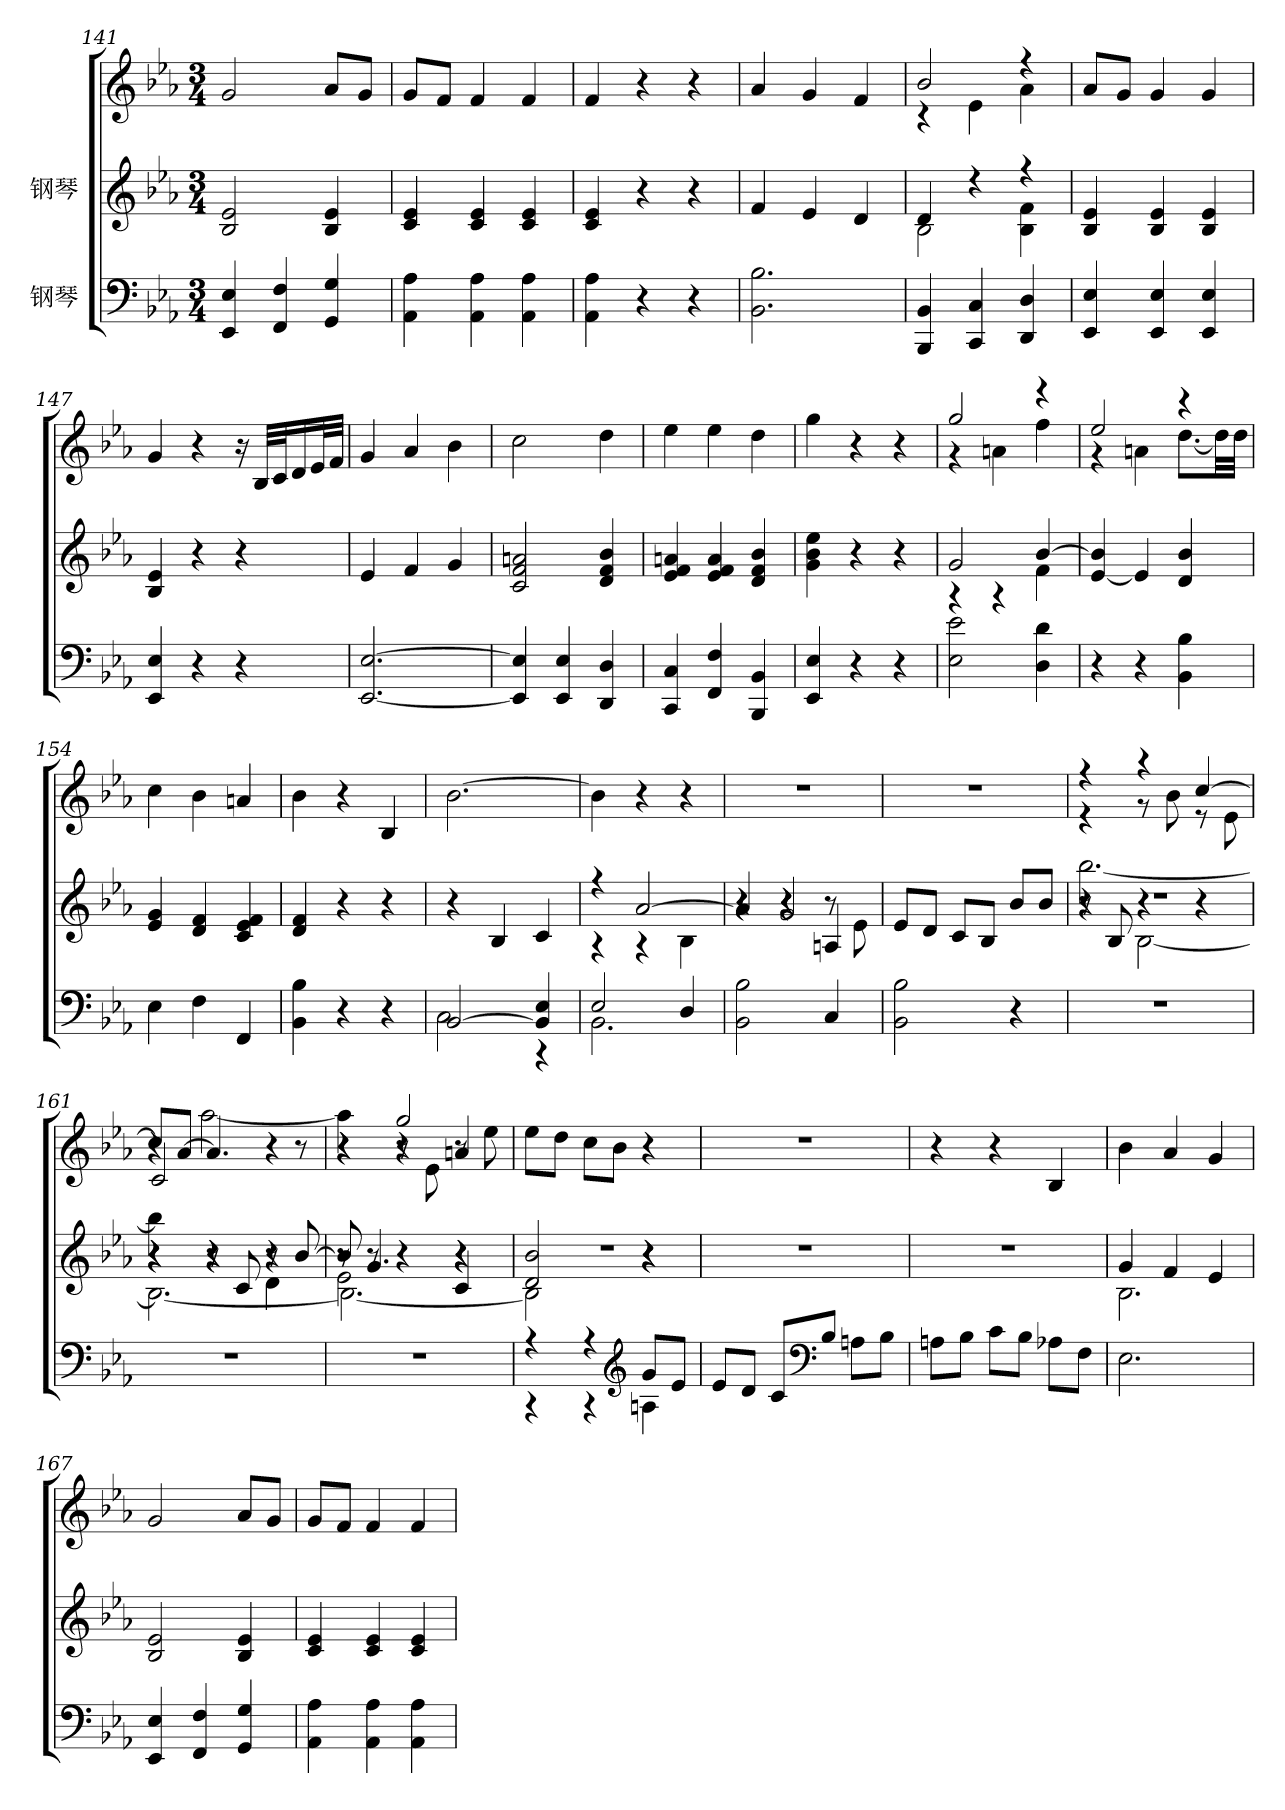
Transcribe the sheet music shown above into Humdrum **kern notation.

**kern	**kern	**kern
*part2	*part1	*part1
*staff3	*staff2	*staff1
*I"钢琴	*I"钢琴	*
*clefF4	*clefG2	*clefG2
*k[b-e-a-]	*k[b-e-a-]	*k[b-e-a-]
*M3/4	*M3/4	*M3/4
=141	=141	=141
4EE-/ 4E-/	2B-/ 2e-/	2g/
4FF/ 4F/	.	.
4GG/ 4G/	4B-/ 4e-/	8a-/L
.	.	8g/J
=142	=142	=142
4AA-\ 4A-\	4c/ 4e-/	8g/L
.	.	8f/J
4AA-\ 4A-\	4c/ 4e-/	4f/
4AA-\ 4A-\	4c/ 4e-/	4f/
=143	=143	=143
4AA-\ 4A-\	4c/ 4e-/	4f/
4r	4r	4r
4r	4r	4r
=144	=144	=144
2.BB-\ 2.B-\	4f/	4a-/
.	4e-/	4g/
.	4d/	4f/
!!LO:LB:g=z
=145	=145	=145
*	*^	*^
4BBB-/ 4BB-/	4d/	2B-\	2b-/	4r
4CC/ 4C/	4r	.	.	4e-\
4DD/ 4D/	4r	4B-\ 4f\	4r	4a-\
*	*v	*v	*	*
*	*	*v	*v
=146	=146	=146
4EE-/ 4E-/	4B-/ 4e-/	8a-/L
.	.	8g/J
4EE-/ 4E-/	4B-/ 4e-/	4g/
4EE-/ 4E-/	4B-/ 4e-/	4g/
=147	=147	=147
4EE-/ 4E-/	4B-/ 4e-/	4g/
4r	4r	4r
4r	4r	16r
.	.	32B-/LLL
.	.	32c/J
.	.	16d/
.	.	32e-/L
.	.	32f/JJJ
=148	=148	=148
[2.EE-/ [2.E-/	4e-/	4g/
.	4f/	4a-/
.	4g/	4b-\
=149	=149	=149
4EE-/] 4E-/]	2c/ 2f/ 2an/	2cc\
4EE-/ 4E-/	.	.
4DD/ 4D/	4d/ 4f/ 4b-/	4dd\
=150	=150	=150
4CC/ 4C/	4e-/ 4f/ 4an/	4ee-\
4FF/ 4F/	4e-/ 4f/ 4a/	4ee-\
4BBB-/ 4BB-/	4d/ 4f/ 4b-/	4dd\
=151	=151	=151
4EE-/ 4E-/	4g\ 4b-\ 4ee-\	4gg\
4r	4r	4r
4r	4r	4r
!!LO:PB:g=z
=152	=152	=152
*	*^	*^
2E-\ 2e-\	2g/	4r	2gg/	4r
.	.	4r	.	4an\
4D\ 4d\	[4b-/	4f\	4r	4ff\
*	*v	*v	*	*
=153	=153	=153	=153
4r	[4e-/ 4b-/]	2ee-/	4r
4r	4e-/]	.	4an\
4BB-\ 4B-\	4d/ 4b-/	4r	[8.dd\L
.	.	.	32dd\LL]
.	.	.	32dd\JJJ
*	*	*v	*v
=154	=154	=154
4E-\	4e-/ 4g/	4cc\
4F\	4d/ 4f/	4b-\
4FF/	4c/ 4e-/ 4f/	4an/
=155	=155	=155
4BB-\ 4B-\	4d/ 4f/	4b-\
4r	4r	4r
4r	4r	4B-/
=156	=156	=156
*^	*	*
[2BB-/	2C\	4r	[2.b-\
.	.	4B-/	.
4BB-/] 4E-/	4r	4c/	.
=157	=157	=157	=157
*	*	*^	*
2E-/	2.BB-\	4r	4r	4b-\]
.	.	[2a-/	4r	4r
4D/	.	.	4B-\	4r
*v	*v	*	*	*
=158	=158	=158	=158
*	*	*^	*
2BB-\ 2B-\	4a-/]	4r	4r	2.r
.	2g/	4r	4r	.
4C/	.	8r	4An/	.
.	.	8e-\	.	.
*	*v	*v	*v	*
!!LO:LB:g=z
=159	=159	=159
2BB-\ 2B-\	8e-/L	2.r
.	8d/J	.
.	8c/L	.
.	8B-/J	.
4r	8b-/L	.
.	8b-/J	.
=160	=160	=160
*	*^	*^
*	*	*^	*	*
*	*	*	*^	*	*
2.r	2.r	[2.bb-\	8r	4r	4r	4r
.	.	.	8B-/	.	.	.
.	.	.	4r	[2B-\	4r	8r
.	.	.	.	.	.	8b-\
.	.	.	4r	.	[4cc/	8r
.	.	.	.	.	.	8e-\
=161	=161	=161	=161	=161	=161	=161
*	*	*	*	*	*	*^
2.r	4r	4bb-\]	4r	2.B-\_	8cc/L]	4r	2c/
.	.	.	.	.	[8a-/J	.	.
.	4r	4r	8r	.	4.a-/]	[2aa-\	.
.	.	.	8c/	.	.	.	.
.	8r	4d\	4r	.	.	.	4r
.	[8b-/	.	.	.	8r	.	.
=162	=162	=162	=162	=162	=162	=162	=162
2.r	8b-/]	2e-\	8r	2.B-\_	4r	4aa-\]	4r
.	8r	.	4.g/	.	.	.	.
.	4r	.	.	.	2gg/	8r	4r
.	.	.	.	.	.	8e-\	.
.	4r	4r	4c/	.	.	8r	4an/
.	.	.	.	.	.	8ee-\	.
*	*	*	*v	*v	*	*	*
*	*	*	*	*v	*v	*v
=163	=163	=163	=163	=163
*^	*	*	*	*
4r	4r	2.r	2d/ 2b-/	2B-\]	8ee-\L
.	.	.	.	.	8dd\J
4r	4r	.	.	.	8cc\L
.	.	.	.	.	8b-\J
*clefG2	*	*	*	*	*
8g/L	4An\	.	4r	4r	4r
8e-/J	.	.	.	.	.
*v	*v	*	*	*	*
*	*v	*v	*v	*
!!LO:LB:g=z
=164	=164	=164
8e-/L	2.r	2.r
8d/J	.	.
8c/L	.	.
*clefF4	*	*
8B-/J	.	.
8An\L	.	.
8B-\J	.	.
=165	=165	=165
8An\L	2.r	4r
8B-\J	.	.
8c\L	.	4r
8B-\J	.	.
8A-X\L	.	4B-/
8F\J	.	.
=166	=166	=166
*	*^	*
2.E-\	4g/	2.B-\	4b-\
.	4f/	.	4a-/
.	4e-/	.	4g/
*	*v	*v	*
=167	=167	=167
4EE-/ 4E-/	2B-/ 2e-/	2g/
4FF/ 4F/	.	.
4GG/ 4G/	4B-/ 4e-/	8a-/L
.	.	8g/J
=168	=168	=168
4AA-\ 4A-\	4c/ 4e-/	8g/L
.	.	8f/J
4AA-\ 4A-\	4c/ 4e-/	4f/
4AA-\ 4A-\	4c/ 4e-/	4f/
=	=	=
*-	*-	*-
